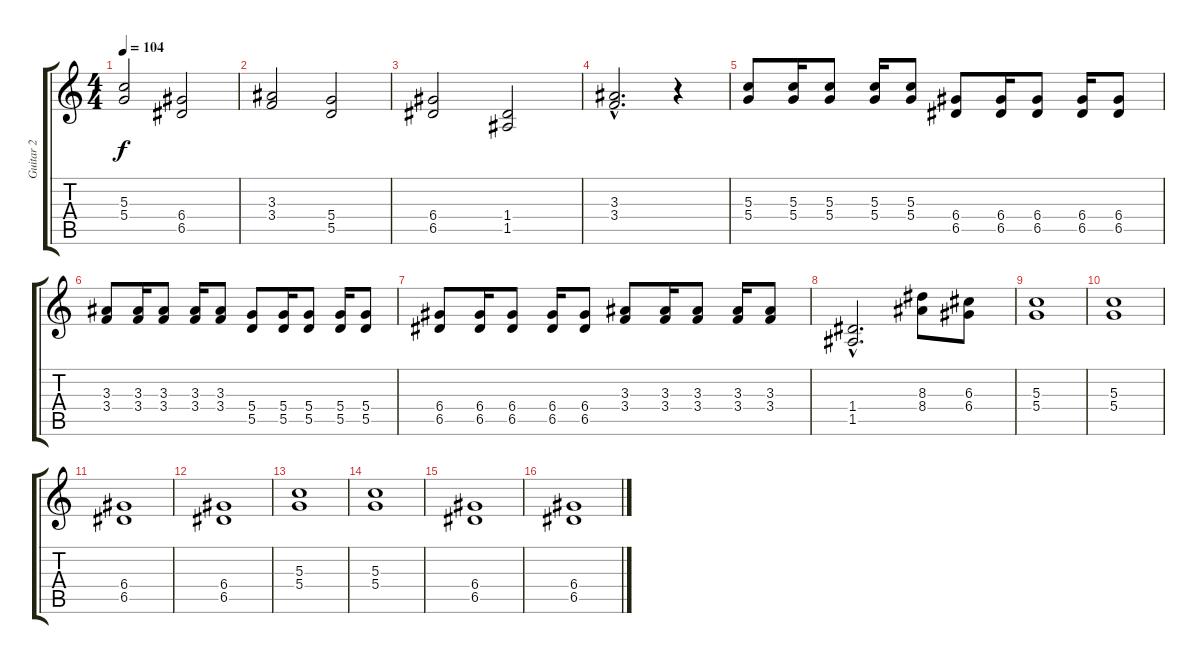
\track ("Guitar 2" "Guitar 2") {instrument distortionguitar}
\staff {score tabs}
\tuning (E4 B3 G3 D3 A2 E2) {hide}
\ts (4 4)
\tempo 104
\clef g2
\ks c
(5.3 5.4).2{dy f} (6.4 6.5).2 |
(3.3 3.4).2 (5.4 5.5).2 |
(6.4 6.5).2 (1.4 1.5).2 |
(3.3{hac} 3.4{hac}).2{d} r.4 |
(5.3 5.4).8 (5.3 5.4).16 (5.3 5.4).8 (5.3 5.4).16 (5.3 5.4).8 (6.4 6.5).8 (6.4 6.5).16 (6.4 6.5).8 (6.4 6.5).16 (6.4 6.5).8 |
(3.3 3.4).8 (3.3 3.4).16 (3.3 3.4).8 (3.3 3.4).16 (3.3 3.4).8 (5.4 5.5).8 (5.4 5.5).16 (5.4 5.5).8 (5.4 5.5).16 (5.4 5.5).8 |
(6.4 6.5).8 (6.4 6.5).16 (6.4 6.5).8 (6.4 6.5).16 (6.4 6.5).8 (3.3 3.4).8 (3.3 3.4).16 (3.3 3.4).8 (3.3 3.4).16 (3.3 3.4).8 |
(1.4{hac} 1.5{hac}).2{d} (8.3 8.4).8 (6.3 6.4).8 |
(5.3 5.4).1 |
(5.3 5.4).1 |
(6.4 6.5).1 |
(6.4 6.5).1 |
(5.3 5.4).1 |
(5.3 5.4).1 |
(6.4 6.5).1 |
(6.4 6.5).1
